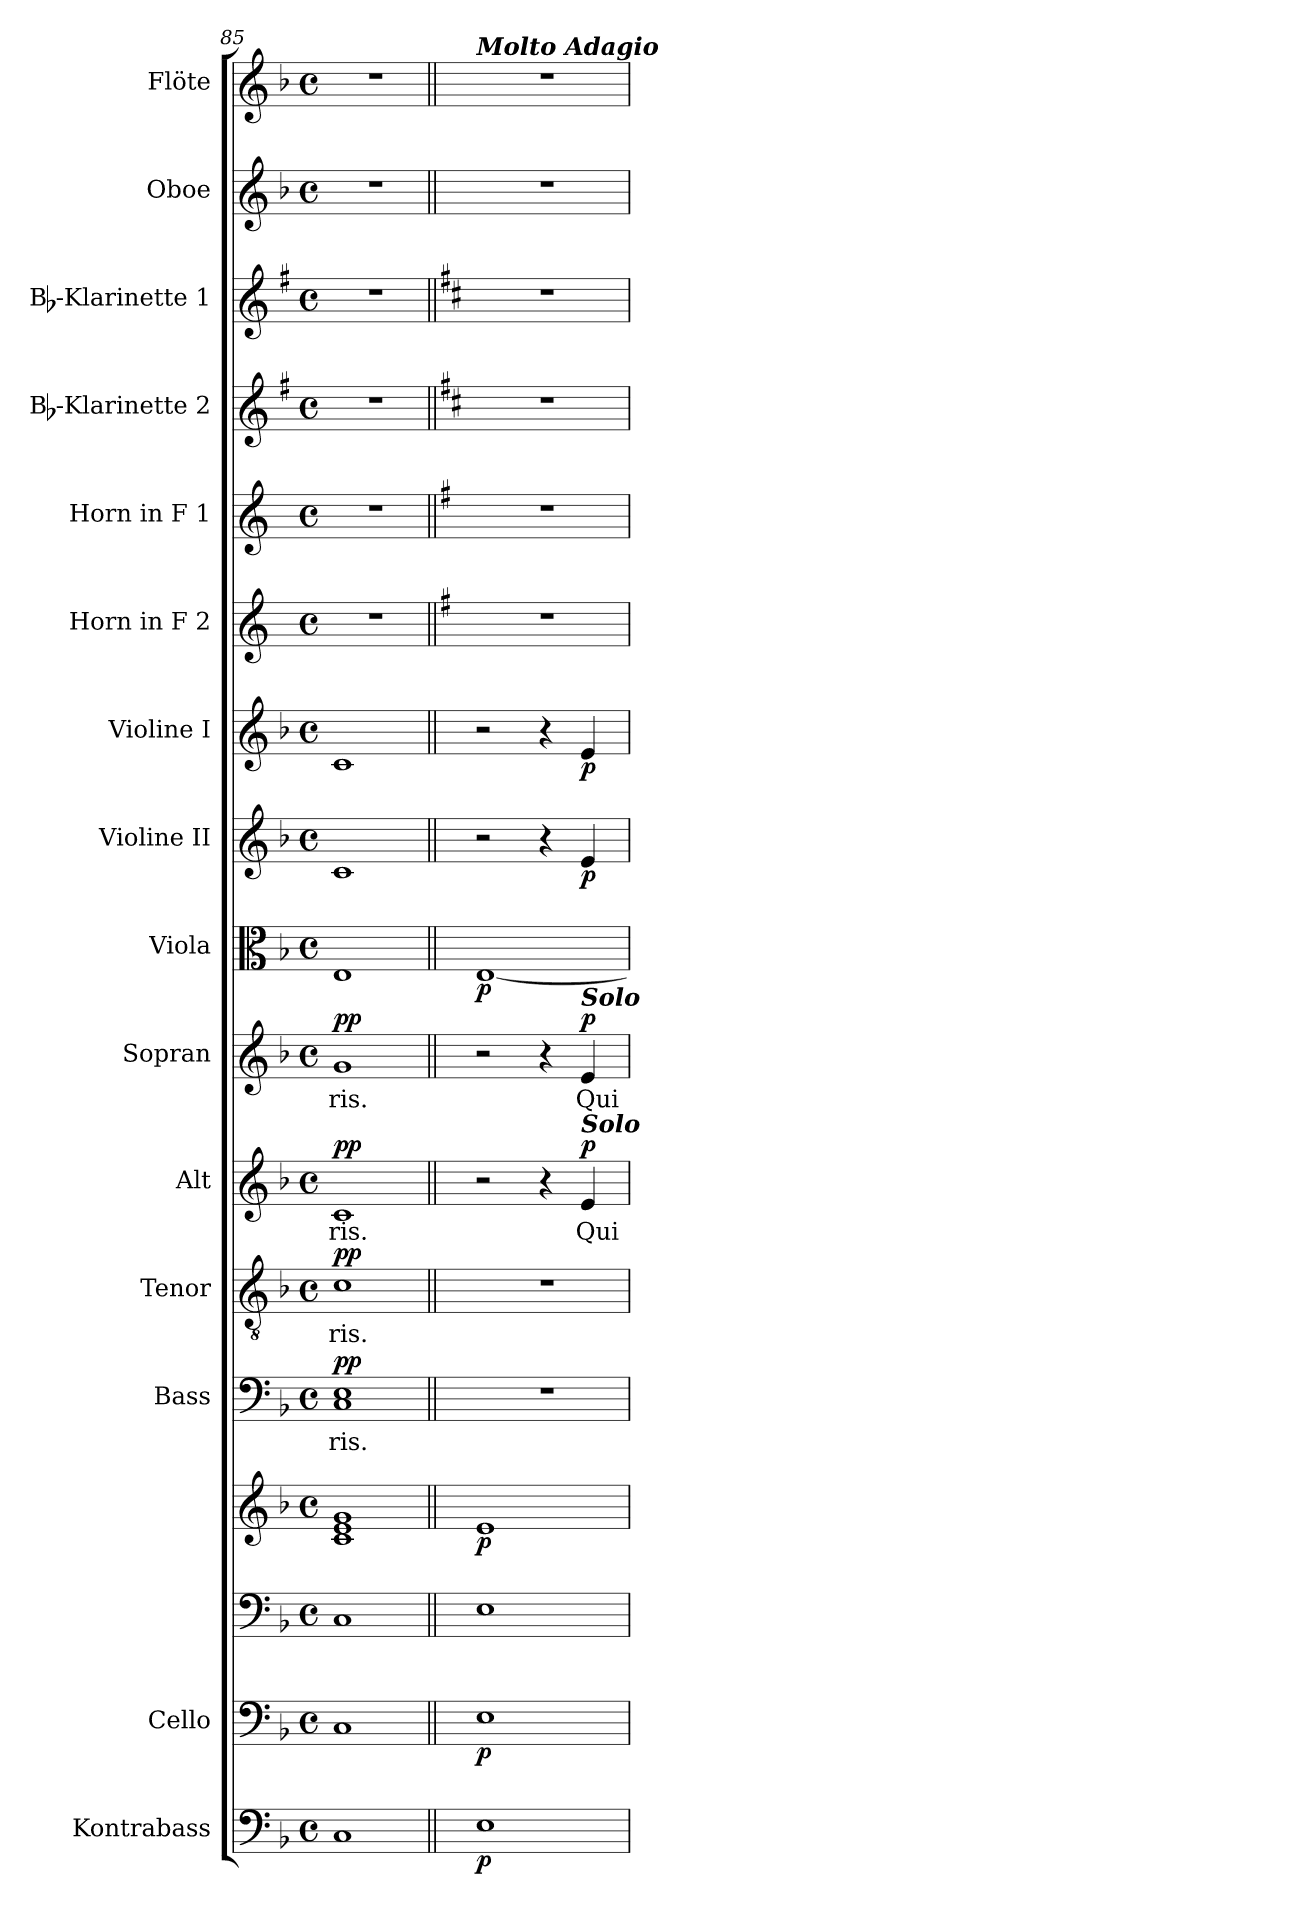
**kern	**dynam	**kern	**dynam	**kern	**kern	**dynam	**kern	**text	**dynam	**kern	**text	**dynam	**kern	**text	**dynam	**kern	**text	**dynam	**kern	**dynam	**kern	**dynam	**kern	**dynam	**kern	**kern	**kern	**kern	**kern	**kern
*part16	*part16	*part15	*part15	*part14	*part14	*part14	*part13	*part13	*part13	*part12	*part12	*part12	*part11	*part11	*part11	*part10	*part10	*part10	*part9	*part9	*part8	*part8	*part7	*part7	*part6	*part5	*part4	*part3	*part2	*part1
*staff17	*staff17	*staff16	*staff16	*staff15	*staff14	*staff14/15	*staff13	*staff13	*staff13	*staff12	*staff12	*staff12	*staff11	*staff11	*staff11	*staff10	*staff10	*staff10	*staff9	*staff9	*staff8	*staff8	*staff7	*staff7	*staff6	*staff5	*staff4	*staff3	*staff2	*staff1
*I"Kontrabass	*	*I"Cello	*	*	*	*	*I"Bass	*	*	*I"Tenor	*	*	*I"Alt	*	*	*I"Sopran	*	*	*I"Viola	*	*I"Violine II	*	*I"Violine I	*	*I"Horn in F 2	*I"Horn in F 1	*I"Bb-Klarinette 2	*I"Bb-Klarinette 1	*I"Oboe	*I"Flöte
*I'Kb.	*	*	*	*	*	*	*I'B.	*	*	*I'T.	*	*	*I'A.	*	*	*I'S.	*	*	*I'Vla.	*	*I'Vl. II	*	*I'Vl. I	*	*	*	*I'Bb Kl. 2	*I'Bb Kl. 1	*I'Ob.	*I'Fl.
*clefF4	*	*clefF4	*	*clefF4	*clefG2	*	*clefF4	*	*	*clefGv2	*	*	*clefG2	*	*	*clefG2	*	*	*clefC3	*	*clefG2	*	*clefG2	*	*clefG2	*clefG2	*clefG2	*clefG2	*clefG2	*clefG2
*ITrd7c12	*	*	*	*	*	*	*	*	*	*	*	*	*	*	*	*	*	*	*	*	*	*	*	*	*ITrd4c7	*ITrd4c7	*ITrd1c2	*ITrd1c2	*	*
*k[b-]	*	*k[b-]	*	*k[b-]	*k[b-]	*	*k[b-]	*	*	*k[b-]	*	*	*k[b-]	*	*	*k[b-]	*	*	*k[b-]	*	*k[b-]	*	*k[b-]	*	*k[b-]	*k[b-]	*k[b-]	*k[b-]	*k[b-]	*k[b-]
*F:	*	*F:	*	*F:	*F:	*	*F:	*	*	*F:	*	*	*F:	*	*	*F:	*	*	*F:	*	*F:	*	*F:	*	*F:	*F:	*F:	*F:	*F:	*F:
*M4/4	*	*M4/4	*	*M4/4	*M4/4	*	*M4/4	*	*	*M4/4	*	*	*M4/4	*	*	*M4/4	*	*	*M4/4	*	*M4/4	*	*M4/4	*	*M4/4	*M4/4	*M4/4	*M4/4	*M4/4	*M4/4
*met(c)	*	*met(c)	*	*met(c)	*met(c)	*	*met(c)	*	*	*met(c)	*	*	*met(c)	*	*	*met(c)	*	*	*met(c)	*	*met(c)	*	*met(c)	*	*met(c)	*met(c)	*met(c)	*met(c)	*met(c)	*met(c)
=85	=85	=85	=85	=85	=85	=85	=85	=85	=85	=85	=85	=85	=85	=85	=85	=85	=85	=85	=85	=85	=85	=85	=85	=85	=85	=85	=85	=85	=85	=85
!	!	!	!	!	!	!	!	!LO:LY:b	!LO:DY:a	!	!LO:LY:b	!LO:DY:a	!	!LO:LY:b	!LO:DY:a	!	!LO:LY:b	!LO:DY:a	!	!	!	!	!	!	!	!	!	!	!	!
1CC	.	1C	.	1C	1c 1e 1g	.	1C 1E	-ris.	pp	1c	-ris.	pp	1c	-ris.	pp	1g	-ris.	pp	1E	.	1c	.	1c	.	1r	1r	1r	1r	1r	1r
=86||	=86||	=86||	=86||	=86||	=86||	=86||	=86||	=86||	=86||	=86||	=86||	=86||	=86||	=86||	=86||	=86||	=86||	=86||	=86||	=86||	=86||	=86||	=86||	=86||	=86||	=86||	=86||	=86||	=86||	=86||
*k[]	*	*k[]	*	*k[]	*k[]	*	*k[]	*	*	*k[]	*	*	*k[]	*	*	*k[]	*	*	*k[]	*	*k[]	*	*k[]	*	*k[]	*k[]	*k[]	*k[]	*k[]	*k[]
*C:	*	*C:	*	*C:	*C:	*	*C:	*	*	*C:	*	*	*C:	*	*	*C:	*	*	*C:	*	*C:	*	*C:	*	*C:	*C:	*C:	*C:	*C:	*C:
!	!	!	!	!	!	!	!	!	!	!	!	!	!	!	!	!	!	!	!	!	!	!	!	!	!	!	!	!	!	!LO:TX:a:Bi:t=Molto Adagio
!	!LO:DY:b	!	!LO:DY:b	!	!	!LO:DY:b	!	!	!	!	!	!	!	!	!	!	!	!	!	!LO:DY:b	!	!	!	!	!	!	!	!	!	!
1EE	p	1E	p	1E	1e	p	1r	.	.	1r	.	.	2r	.	.	2r	.	.	[1E	p	2r	.	2r	.	1r	1r	1r	1r	1r	1r
.	.	.	.	.	.	.	.	.	.	.	.	.	4r	.	.	4r	.	.	.	.	4r	.	4r	.	.	.	.	.	.	.
!	!	!	!	!	!	!	!	!	!	!	!	!	!	!	!	!LO:TX:a:Bi:t=Solo	!	!	!	!	!	!	!	!	!	!	!	!	!	!
!	!	!	!	!	!	!	!	!	!	!	!	!	!LO:TX:a:Bi:t=Solo	!	!	!	!	!	!	!	!	!	!	!	!	!	!	!	!	!
!	!	!	!	!	!	!	!	!	!	!	!	!	!	!LO:LY:b	!LO:DY:a	!	!LO:LY:b	!LO:DY:a	!	!	!	!LO:DY:b	!	!LO:DY:b	!	!	!	!	!	!
.	.	.	.	.	.	.	.	.	.	.	.	.	4e/	Qui	p	4e/	Qui	p	.	.	4e/	p	4e/	p	.	.	.	.	.	.
=	=	=	=	=	=	=	=	=	=	=	=	=	=	=	=	=	=	=	=	=	=	=	=	=	=	=	=	=	=	=
*-	*-	*-	*-	*-	*-	*-	*-	*-	*-	*-	*-	*-	*-	*-	*-	*-	*-	*-	*-	*-	*-	*-	*-	*-	*-	*-	*-	*-	*-	*-
